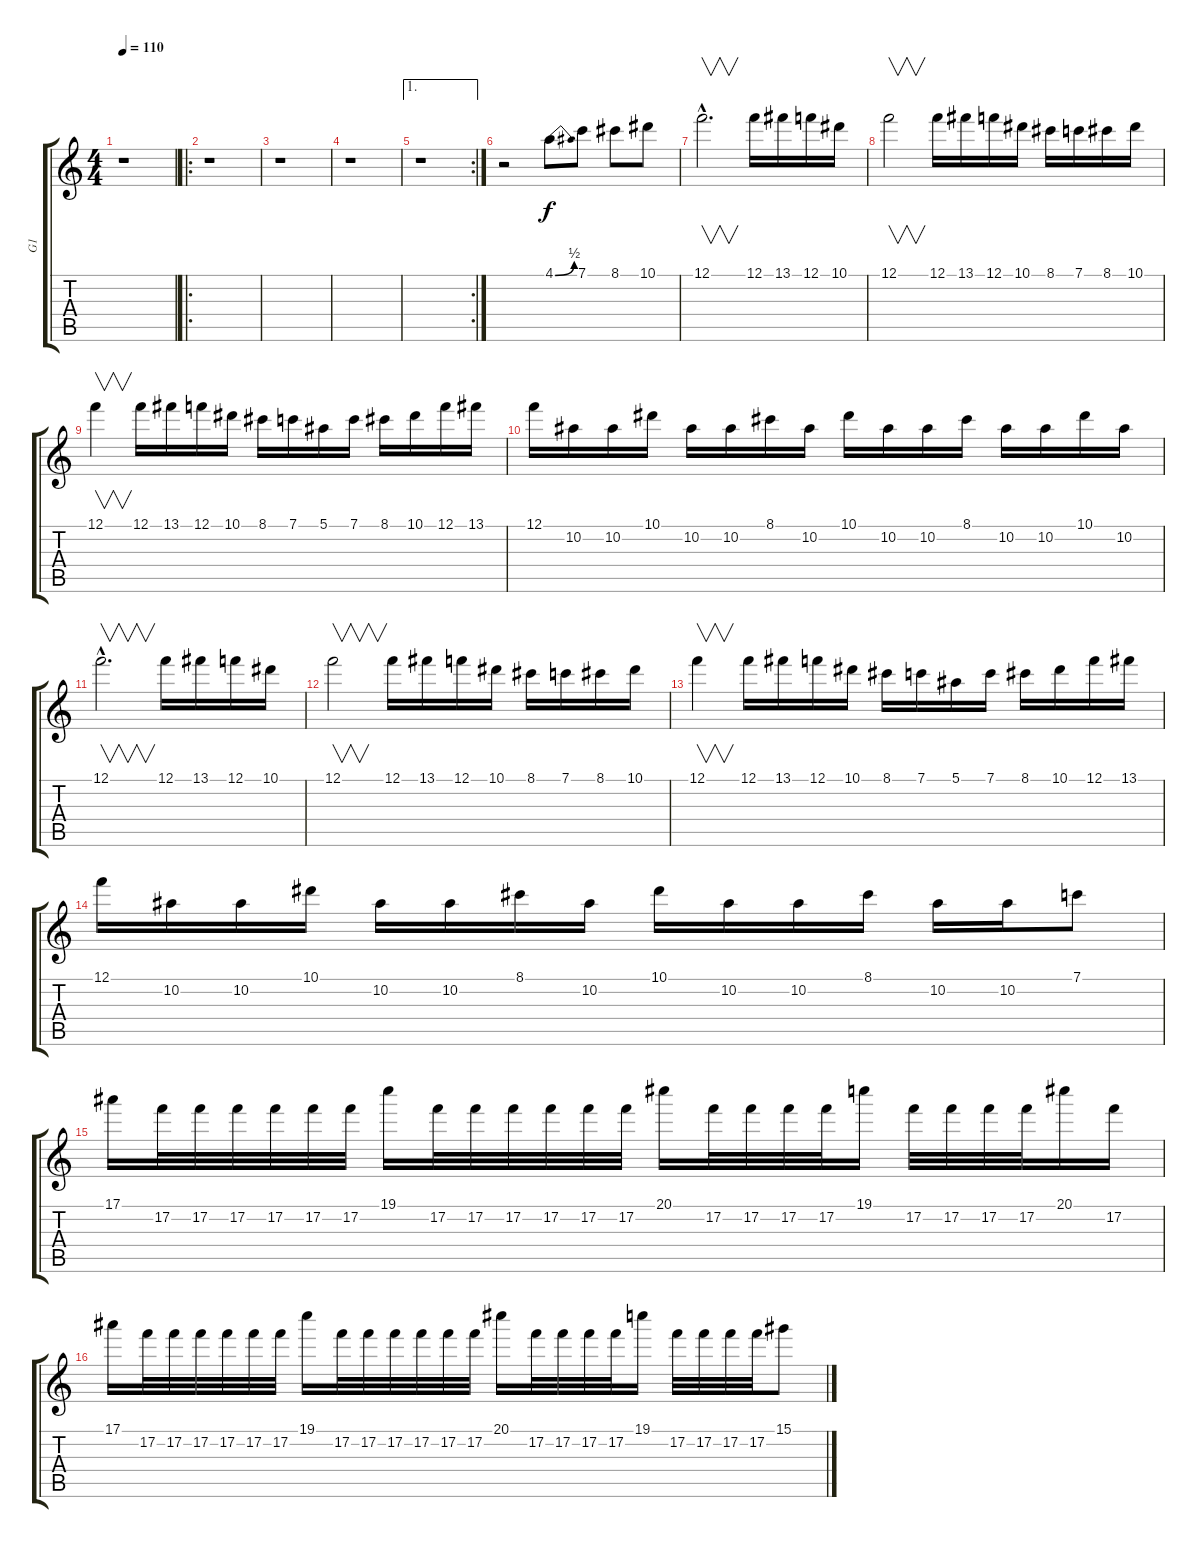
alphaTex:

\track ("G1" "G1") {instrument overdrivenguitar}
\staff {score tabs}
\tuning (F4 C4 Ab3 Eb3 Bb2 F2) {hide}
\ts (4 4)
\tempo 110
\clef g2
\ks c
r.1{dy mp} |
\ro
r.1 |
r.1 |
r.1 |
\ae 1
\rc 2
r.1 |
r.2 4.1{be (bend 0 0 60 2)}.8{dy f} 7.1.8 8.1.8 10.1.8 |
12.1{hac}.2{v d} 12.1.16 13.1.16 12.1.16 10.1.16 |
12.1.2{v} 12.1.16 13.1.16 12.1.16 10.1.16 8.1.16 7.1.16 8.1.16 10.1.16 |
12.1.4{v} 12.1.16 13.1.16 12.1.16 10.1.16 8.1.16 7.1.16 5.1.16 7.1.16 8.1.16 10.1.16 12.1.16 13.1.16 |
12.1.16 10.2.16 10.2.16 10.1.16 10.2.16 10.2.16 8.1.16 10.2.16 10.1.16 10.2.16 10.2.16 8.1.16 10.2.16 10.2.16 10.1.16 10.2.16 |
12.1{hac}.2{v d} 12.1.16 13.1.16 12.1.16 10.1.16 |
12.1.2{v} 12.1.16 13.1.16 12.1.16 10.1.16 8.1.16 7.1.16 8.1.16 10.1.16 |
12.1.4{v} 12.1.16 13.1.16 12.1.16 10.1.16 8.1.16 7.1.16 5.1.16 7.1.16 8.1.16 10.1.16 12.1.16 13.1.16 |
12.1.16 10.2.16 10.2.16 10.1.16 10.2.16 10.2.16 8.1.16 10.2.16 10.1.16 10.2.16 10.2.16 8.1.16 10.2.16 10.2.16 7.1.8 |
\section ("" "")
17.1.16{volume 15 instrument overdrivenguitar} 17.2.32 17.2.32 17.2.32 17.2.32 17.2.32 17.2.32 19.1.16 17.2.32 17.2.32 17.2.32 17.2.32 17.2.32 17.2.32 20.1.16 17.2.32 17.2.32 17.2.32 17.2.32 19.1.16 17.2.32 17.2.32 17.2.32 17.2.32 20.1.16 17.2.16 |
17.1.16 17.2.32 17.2.32 17.2.32 17.2.32 17.2.32 17.2.32 19.1.16 17.2.32 17.2.32 17.2.32 17.2.32 17.2.32 17.2.32 20.1.16 17.2.32 17.2.32 17.2.32 17.2.32 19.1.16 17.2.32 17.2.32 17.2.32 17.2.32 15.1.8
